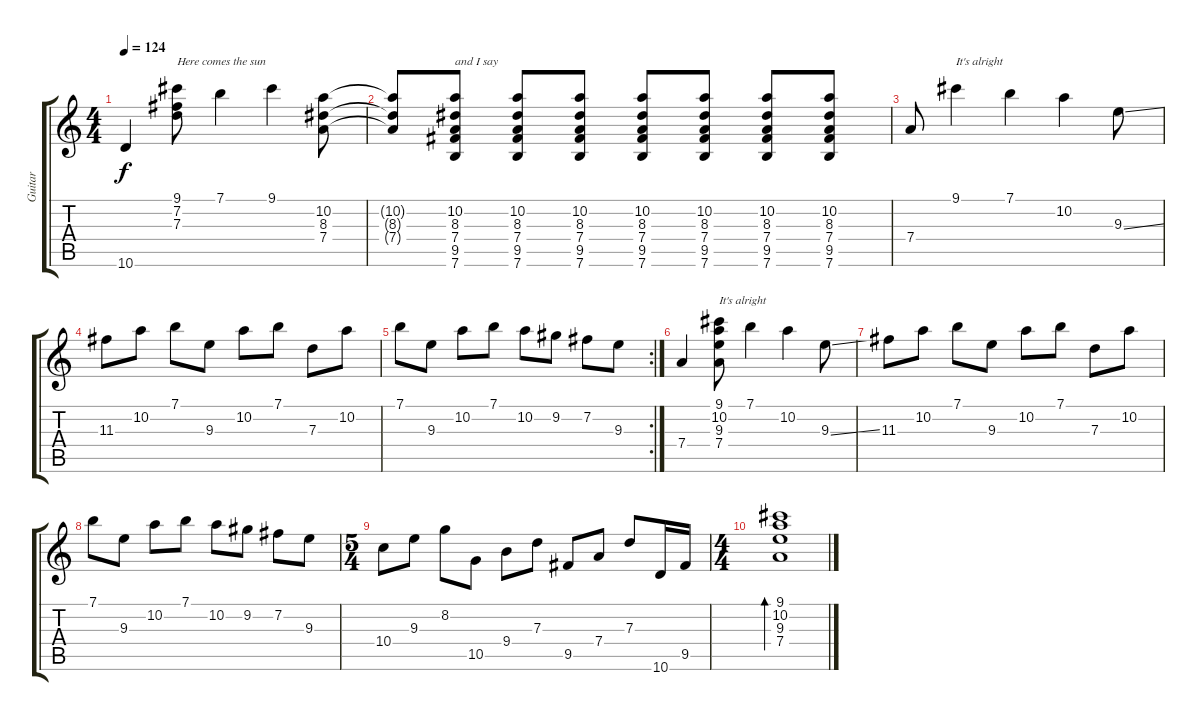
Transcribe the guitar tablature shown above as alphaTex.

\track ("Guitar" "Guitar") {instrument acousticguitarsteel}
\staff {score tabs}
\tuning (E4 B3 G3 D3 A2 E2) {hide}
\ts (4 4)
\tempo 124
\clef g2
\ks c
10.6.4{dy f} (9.1 7.2 7.3).8{txt "Here comes the sun"} 7.1.4 9.1.4 (10.2 8.3 7.4).8 |
(10.2{t} 8.3{t} 7.4{t}).8 (10.2 8.3 7.4 9.5 7.6).8{txt "and I say"} (10.2 8.3 7.4 9.5 7.6).8 (10.2 8.3 7.4 9.5 7.6).8 (10.2 8.3 7.4 9.5 7.6).8 (10.2 8.3 7.4 9.5 7.6).8 (10.2 8.3 7.4 9.5 7.6).8 (10.2 8.3 7.4 9.5 7.6).8 |
7.4.8 9.1.4{txt "It's alright"} 7.1.4 10.2.4 9.3{ss}.8 |
11.3.8 10.2.8 7.1.8 9.3.8 10.2.8 7.1.8 7.3.8 10.2.8 |
\rc 2
7.1.8 9.3.8 10.2.8 7.1.8 10.2.8 9.2.8 7.2.8 9.3.8 |
7.4.4 (9.1 10.2 9.3 7.4).8{txt "It's alright"} 7.1.4 10.2.4 9.3{ss}.8 |
11.3.8 10.2.8 7.1.8 9.3.8 10.2.8 7.1.8 7.3.8 10.2.8 |
7.1.8 9.3.8 10.2.8 7.1.8 10.2.8 9.2.8 7.2.8 9.3.8 |
\ts (5 4)
10.4.8 9.3.8 8.2.8 10.5.8 9.4.8 7.3.8 9.5.8 7.4.8 7.3.8 10.6.16 9.5.16 |
\ts (4 4)
(9.1 10.2 9.3 7.4).1{bd 480}
